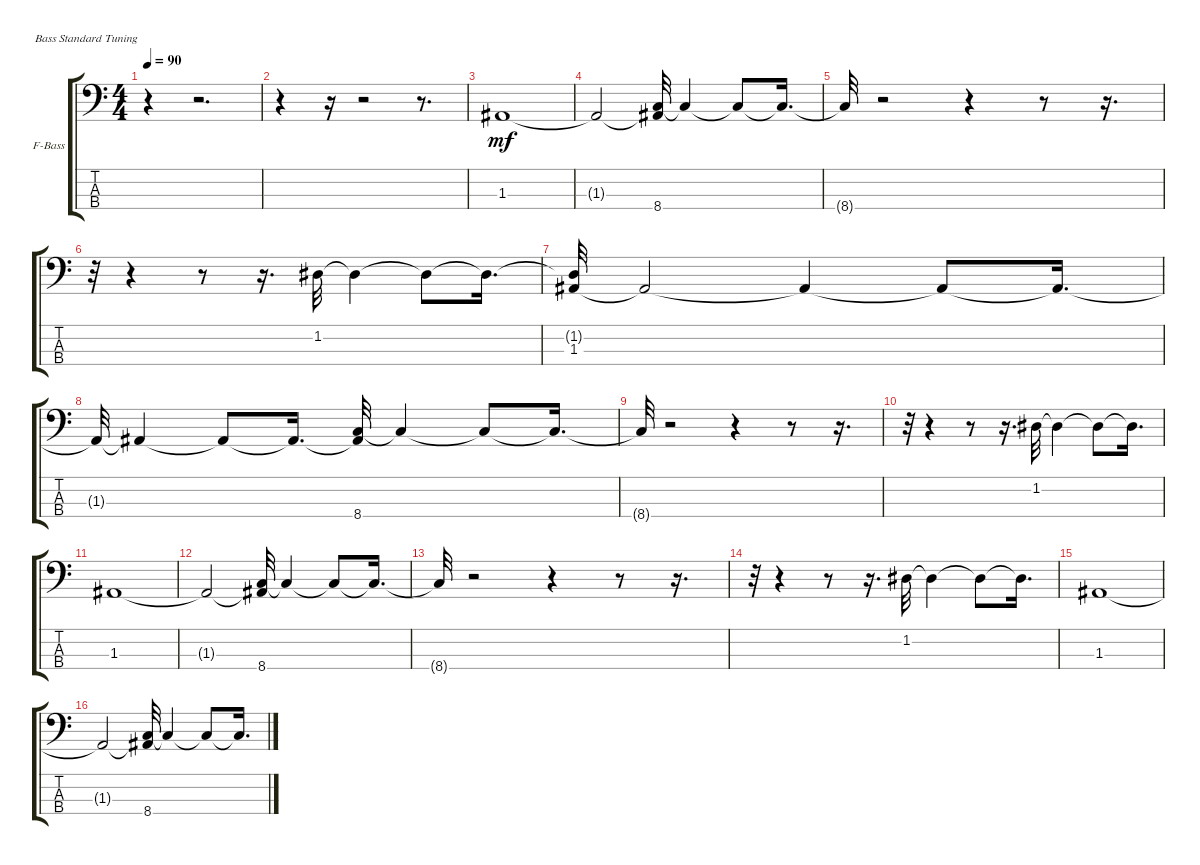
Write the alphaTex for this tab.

\bracketExtendMode groupsimilarinstruments
\firstSystemTrackNameOrientation horizontal
\otherSystemsTrackNameOrientation horizontal
\track ("Bass Guitar" "F-Bass") {instrument acousticbass}
\staff {score tabs}
\tuning (G2 D2 A1 E1)
\ts (4 4)
\tempo 90
\clef f4
\ks c
r.4{dy mf instrument acousticbass} r.2{d} |
r.4 r.16 r.2 r.8{d} |
1.3.1 |
1.3{t}.2 (1.3{t} 8.4).32 8.4{t}.4 8.4{t}.8 8.4{t}.16{d} |
8.4{t}.32 r.2 r.4 r.8 r.16{d} |
r.32 r.4 r.8 r.16{d} 1.2.32 1.2{t}.4 1.2{t}.8 1.2{t}.16{d} |
(1.2{t} 1.3).32 1.3{t}.2 1.3{t}.4 1.3{t}.8 1.3{t}.16{d} |
1.3{t}.32 1.3{t}.4 1.3{t}.8 1.3{t}.16{d} (1.3{t} 8.4).32 8.4{t}.4 8.4{t}.8 8.4{t}.16{d} |
8.4{t}.32 r.2 r.4 r.8 r.16{d} |
r.32 r.4 r.8 r.16{d} 1.2.32 1.2{t}.4 1.2{t}.8 1.2{t}.16{d} |
1.3.1 |
1.3{t}.2 (1.3{t} 8.4).32 8.4{t}.4 8.4{t}.8 8.4{t}.16{d} |
8.4{t}.32 r.2 r.4 r.8 r.16{d} |
r.32 r.4 r.8 r.16{d} 1.2.32 1.2{t}.4 1.2{t}.8 1.2{t}.16{d} |
1.3.1 |
1.3{t}.2 (1.3{t} 8.4).32 8.4{t}.4 8.4{t}.8 8.4{t}.16{d}
